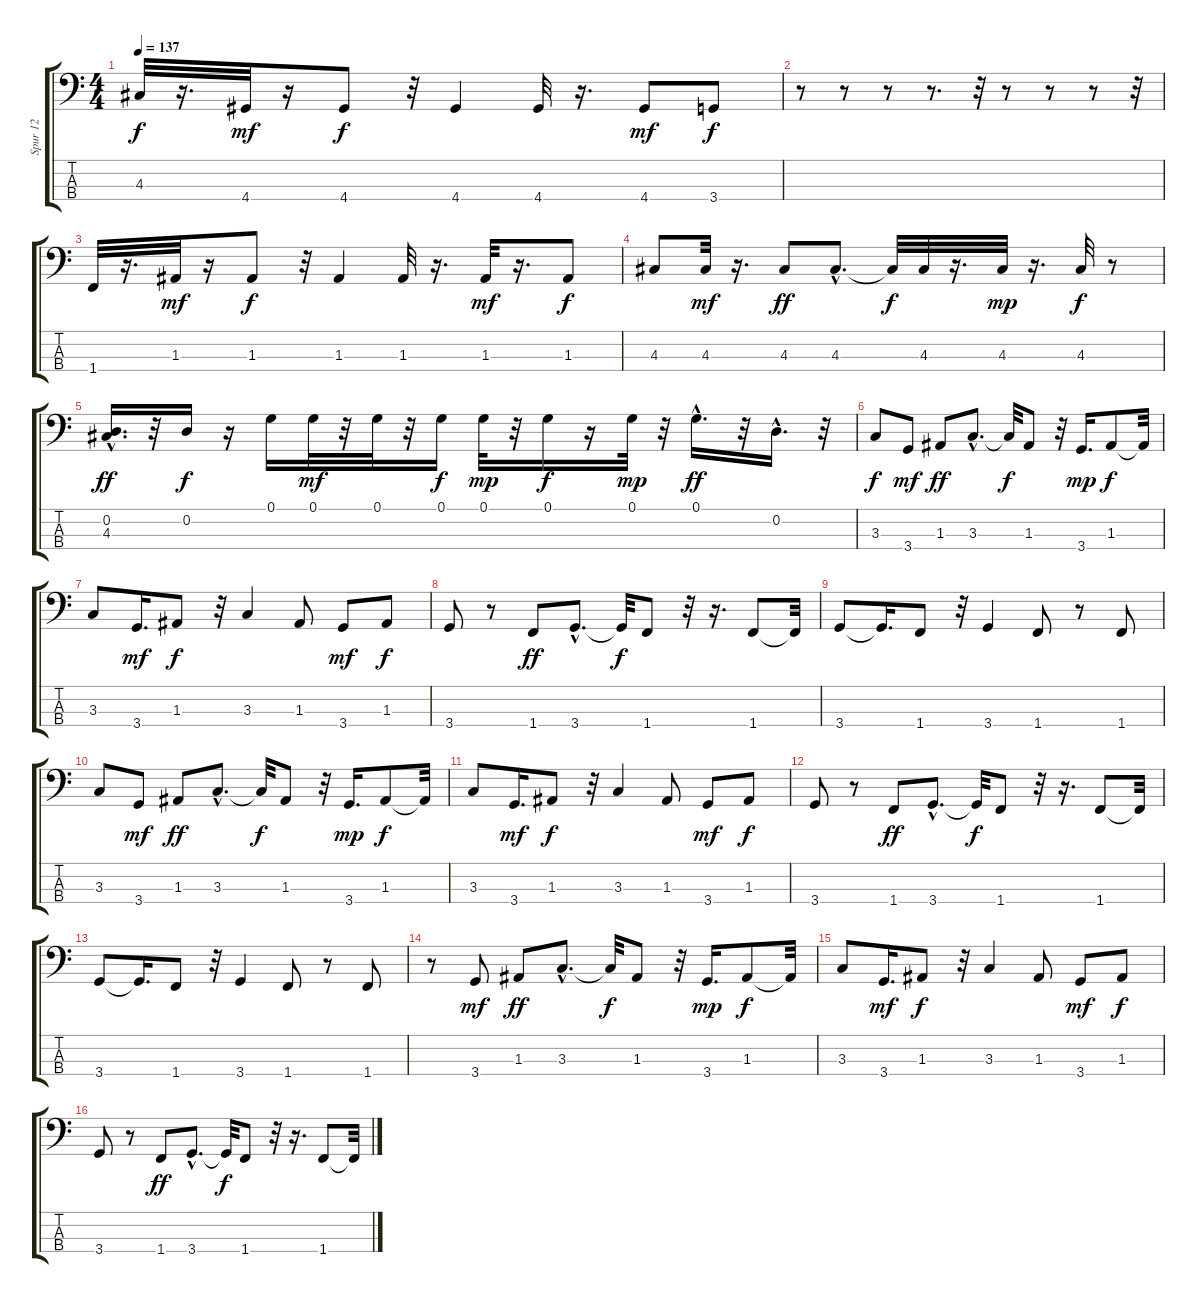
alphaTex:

\track ("Spur 12" "Spur 12") {instrument synthbass1}
\staff {score tabs}
\tuning (G2 D2 A1 E1) {hide}
\ts (4 4)
\tempo 137
\clef f4
\ks c
4.3.32{dy f} r.16{d} 4.4.32{dy mf} r.16 4.4.8{dy f} r.32 4.4.4 4.4.32 r.16{d} 4.4.8{dy mf} 3.4.8{dy f} |
r.8 r.8 r.8 r.8{d} r.32 r.8 r.8 r.8 r.32 |
1.4.32 r.16{d} 1.3.32{dy mf} r.16 1.3.8{dy f} r.32 1.3.4 1.3.32 r.16{d} 1.3.32{dy mf} r.16{d} 1.3.8{dy f} |
4.3.8 4.3.32{dy mf} r.16{d} 4.3.8{dy ff} 4.3{hac}.8{d} 4.3{t}.32{dy f} 4.3.32 r.16{d} 4.3.32{dy mp} r.16{d} 4.3.32{dy f} r.8 |
(0.2{hac} 4.3).16{d dy ff} r.32 0.2.16{dy f} r.16 0.1.16 0.1.32{dy mf} r.32 0.1.32 r.32 0.1.16{dy f} 0.1.32{dy mp} r.32 0.1.16{dy f} r.16 0.1.32{dy mp} r.32 0.1{hac}.16{d dy ff} r.32 0.2{hac}.16{d} r.32 |
3.3.8{dy f} 3.4.8{dy mf} 1.3.8{dy ff} 3.3{hac}.8{d} 3.3{t}.32{dy f} 1.3.8 r.32 3.4.16{d dy mp} 1.3.8{dy f} 1.3{t}.32 |
3.3.8 3.4.16{d dy mf} 1.3.8{dy f} r.32 3.3.4 1.3.8 3.4.8{dy mf} 1.3.8{dy f} |
3.4.8 r.8 1.4.8{dy ff} 3.4{hac}.8{d} 3.4{t}.32{dy f} 1.4.8 r.32 r.16{d} 1.4.8 1.4{t}.32 |
3.4.8 3.4{t}.16{d} 1.4.8 r.32 3.4.4 1.4.8 r.8 1.4.8 |
3.3.8 3.4.8{dy mf} 1.3.8{dy ff} 3.3{hac}.8{d} 3.3{t}.32{dy f} 1.3.8 r.32 3.4.16{d dy mp} 1.3.8{dy f} 1.3{t}.32 |
3.3.8 3.4.16{d dy mf} 1.3.8{dy f} r.32 3.3.4 1.3.8 3.4.8{dy mf} 1.3.8{dy f} |
3.4.8 r.8 1.4.8{dy ff} 3.4{hac}.8{d} 3.4{t}.32{dy f} 1.4.8 r.32 r.16{d} 1.4.8 1.4{t}.32 |
3.4.8 3.4{t}.16{d} 1.4.8 r.32 3.4.4 1.4.8 r.8 1.4.8 |
r.8 3.4.8{dy mf} 1.3.8{dy ff} 3.3{hac}.8{d} 3.3{t}.32{dy f} 1.3.8 r.32 3.4.16{d dy mp} 1.3.8{dy f} 1.3{t}.32 |
3.3.8 3.4.16{d dy mf} 1.3.8{dy f} r.32 3.3.4 1.3.8 3.4.8{dy mf} 1.3.8{dy f} |
3.4.8 r.8 1.4.8{dy ff} 3.4{hac}.8{d} 3.4{t}.32{dy f} 1.4.8 r.32 r.16{d} 1.4.8 1.4{t}.32
